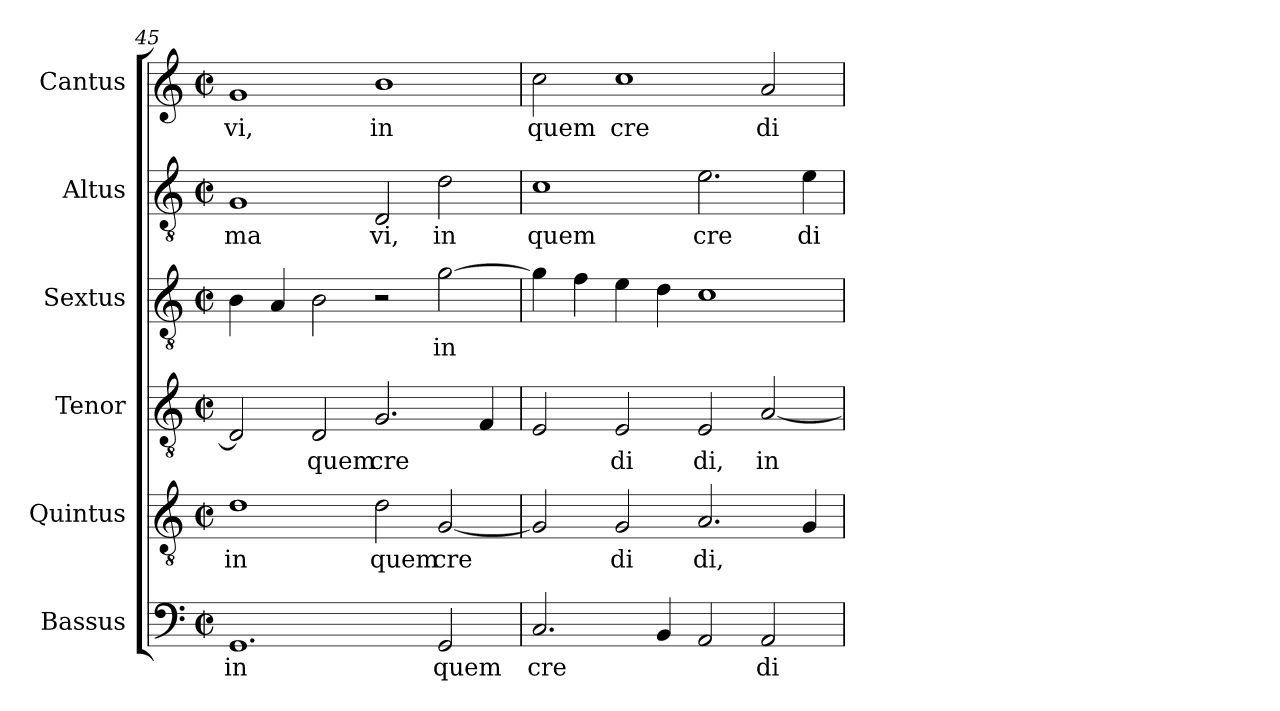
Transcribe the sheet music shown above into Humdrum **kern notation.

**kern	**text	**kern	**text	**kern	**text	**kern	**text	**kern	**text	**kern	**text
*part6	*part6	*part5	*part5	*part4	*part4	*part3	*part3	*part2	*part2	*part1	*part1
*staff6	*staff6	*staff5	*staff5	*staff4	*staff4	*staff3	*staff3	*staff2	*staff2	*staff1	*staff1
*I"Bassus	*	*I"Quintus	*	*I"Tenor	*	*I"Sextus	*	*I"Altus	*	*I"Cantus	*
!!LO:PB:g=z
*clefF4	*	*clefGv2	*	*clefGv2	*	*clefGv2	*	*clefGv2	*	*clefG2	*
*k[]	*	*k[]	*	*k[]	*	*k[]	*	*k[]	*	*k[]	*
*C:	*	*C:	*	*C:	*	*C:	*	*C:	*	*C:	*
*M2/2	*	*M2/2	*	*M2/2	*	*M2/2	*	*M2/2	*	*M2/2	*
*met(c|)	*	*met(c|)	*	*met(c|)	*	*met(c|)	*	*met(c|)	*	*met(c|)	*
=45	=45	=45	=45	=45	=45	=45	=45	=45	=45	=45	=45
!	!LO:LY:b:cj	!	!LO:LY:b:cj	!	!LO:LY:b:cj	!	!LO:LY:b:cj	!	!LO:LY:b:cj	!	!LO:LY:b:cj
1.GG	in	1d	in	2D/]	.	4B\	.	1G	-ma	1g	-vi,
!	!	!	!	!	!	!	!LO:LY:b:cj	!	!	!	!
.	.	.	.	.	.	4A/	.	.	.	.	.
!	!	!	!	!	!LO:LY:b:cj	!	!LO:LY:b:cj	!	!	!	!
.	.	.	.	2D/	quem	2B\	.	.	.	.	.
!	!	!	!LO:LY:b:cj	!	!LO:LY:b:cj	!	!	!	!LO:LY:b:cj	!	!LO:LY:b:cj
.	.	2d\	quem	2.G/	cre	2r	.	2D/	vi,	1b	in
!	!LO:LY:b:cj	!	!LO:LY:b:cj	!	!	!	!LO:LY:b:cj	!	!LO:LY:b:cj	!	!
2GG/	quem	[<2G/	cre	.	.	[>2g\	in	2d\	in	.	.
!	!	!	!	!	!LO:LY:b:cj	!	!	!	!	!	!
.	.	.	.	4F/	.	.	.	.	.	.	.
=46	=46	=46	=46	=46	=46	=46	=46	=46	=46	=46	=46
!	!LO:LY:b:cj	!	!LO:LY:b:cj	!	!LO:LY:b:cj	!	!LO:LY:b:cj	!	!LO:LY:b:cj	!	!LO:LY:b:cj
2.C/	cre	2G/]	.	2E/	.	4g\]	.	1c	quem	2cc\	quem
!	!	!	!	!	!	!	!LO:LY:b:cj	!	!	!	!
.	.	.	.	.	.	4f\	.	.	.	.	.
!	!	!	!LO:LY:b:cj	!	!LO:LY:b:cj	!	!LO:LY:b:cj	!	!	!	!LO:LY:b:cj
.	.	2G/	di	2E/	di	4e\	.	.	.	1cc	cre
!	!LO:LY:b:cj	!	!	!	!	!	!LO:LY:b:cj	!	!	!	!
4BB/	.	.	.	.	.	4d\	.	.	.	.	.
!	!LO:LY:b:cj	!	!LO:LY:b:cj	!	!LO:LY:b:cj	!	!LO:LY:b:cj	!	!LO:LY:b:cj	!	!
2AA/	.	2.A/	di,	2E/	di,	1c	.	2.e\	cre	.	.
!	!LO:LY:b:cj	!	!	!	!LO:LY:b:cj	!	!	!	!	!	!LO:LY:b:cj
2AA/	di	.	.	[<2A/	in	.	.	.	.	2a/	di
!	!	!	!LO:LY:b:cj	!	!	!	!	!	!LO:LY:b:cj	!	!
.	.	4G/	.	.	.	.	.	4e\	di	.	.
=	=	=	=	=	=	=	=	=	=	=	=
*-	*-	*-	*-	*-	*-	*-	*-	*-	*-	*-	*-
